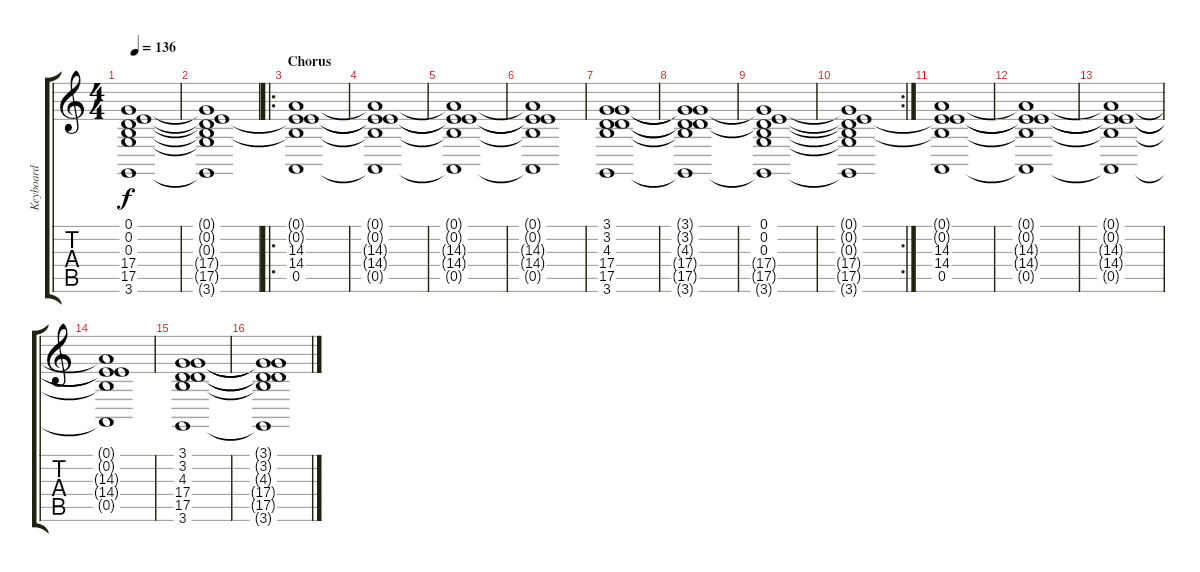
\track ("Keyboard" "Keyboard") {instrument pad2warm}
\staff {score tabs}
\tuning (E4 B3 G3 D3 A2 E2) {hide}
\ts (4 4)
\tempo 136
\clef g2
\ks c
(0.1 0.2 0.3 17.4{t} 17.5{t} 3.6{t}).1{dy f} |
(0.1{t} 0.2{t} 0.3{t} 17.4{t} 17.5{t} 3.6{t}).1 |
\ro
\section ("" "Chorus")
(0.1{t} 0.2{t} 14.3 14.4 0.5).1{volume 6} |
(0.1{t} 0.2{t} 14.3{t} 14.4{t} 0.5{t}).1 |
(0.1{t} 0.2{t} 14.3{t} 14.4{t} 0.5{t}).1 |
(0.1{t} 0.2{t} 14.3{t} 14.4{t} 0.5{t}).1 |
(3.1 3.2 4.3 17.4 17.5 3.6).1 |
(3.1{t} 3.2{t} 4.3{t} 17.4{t} 17.5{t} 3.6{t}).1 |
(0.1 0.2 0.3 17.4{t} 17.5{t} 3.6{t}).1 |
\rc 2
(0.1{t} 0.2{t} 0.3{t} 17.4{t} 17.5{t} 3.6{t}).1 |
(0.1{t} 0.2{t} 14.3 14.4 0.5).1{volume 7} |
(0.1{t} 0.2{t} 14.3{t} 14.4{t} 0.5{t}).1 |
(0.1{t} 0.2{t} 14.3{t} 14.4{t} 0.5{t}).1 |
(0.1{t} 0.2{t} 14.3{t} 14.4{t} 0.5{t}).1 |
(3.1 3.2 4.3 17.4 17.5 3.6).1 |
(3.1{t} 3.2{t} 4.3{t} 17.4{t} 17.5{t} 3.6{t}).1
